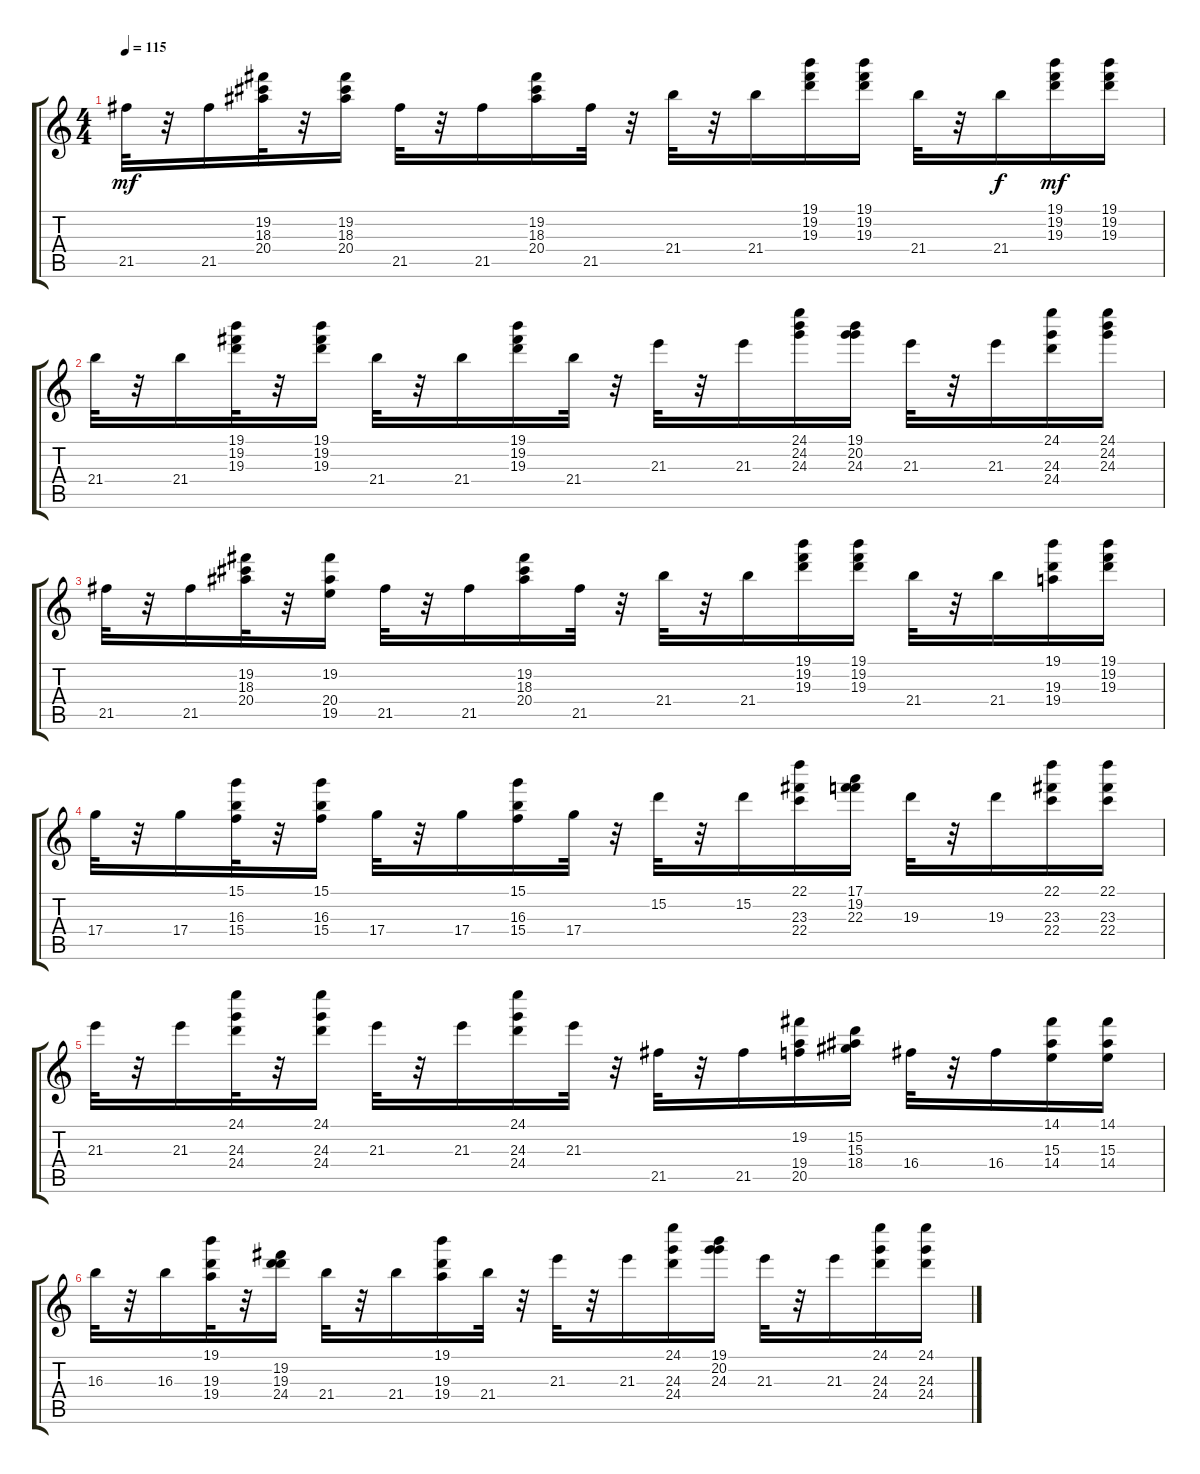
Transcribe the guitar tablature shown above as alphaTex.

\track "" {instrument electricguitarmuted}
\staff {score tabs}
\tuning (E4 B3 G3 D3 A2 E2) {hide}
\ts (4 4)
\tempo 115
\clef g2
\ks c
21.5.32{dy mf} r.32 21.5.16 (19.2 18.3 20.4).32 r.32 (19.2 18.3 20.4).16 21.5.32 r.32 21.5.16 (19.2 18.3 20.4).16 21.5.32 r.32 21.4.32 r.32 21.4.16 (19.1 19.2 19.3).16 (19.1 19.2 19.3).16 21.4.32 r.32 21.4.16{dy f} (19.1 19.2 19.3).16{dy mf} (19.1 19.2 19.3).16 |
21.4.32 r.32 21.4.16 (19.1 19.2 19.3).32 r.32 (19.1 19.2 19.3).16 21.4.32 r.32 21.4.16 (19.1 19.2 19.3).16 21.4.32 r.32 21.3.32 r.32 21.3.16 (24.1 24.2 24.3).16 (19.1 20.2 24.3).16 21.3.32 r.32 21.3.16 (24.1 24.3 24.4).16 (24.1 24.2 24.3).16 |
21.5.32 r.32 21.5.16 (19.2 18.3 20.4).32 r.32 (19.2 20.4 19.5).16 21.5.32 r.32 21.5.16 (19.2 18.3 20.4).16 21.5.32 r.32 21.4.32 r.32 21.4.16 (19.1 19.2 19.3).16 (19.1 19.2 19.3).16 21.4.32 r.32 21.4.16 (19.1 19.3 19.4).16 (19.1 19.2 19.3).16 |
17.4.32 r.32 17.4.16 (15.1 16.3 15.4).32 r.32 (15.1 16.3 15.4).16 17.4.32 r.32 17.4.16 (15.1 16.3 15.4).16 17.4.32 r.32 15.2.32 r.32 15.2.16 (22.1 23.3 22.4).16 (17.1 19.2 22.3).16 19.3.32 r.32 19.3.16 (22.1 23.3 22.4).16 (22.1 23.3 22.4).16 |
21.3.32 r.32 21.3.16 (24.1 24.3 24.4).32 r.32 (24.1 24.3 24.4).16 21.3.32 r.32 21.3.16 (24.1 24.3 24.4).16 21.3.32 r.32 21.5.32 r.32 21.5.16 (19.2 19.4 20.5).16 (15.2 15.3 18.4).16 16.4.32 r.32 16.4.16 (14.1 15.3 14.4).16 (14.1 15.3 14.4).16 |
16.3.32 r.32 16.3.16 (19.1 19.3 19.4).32 r.32 (19.2 19.3 24.4).16 21.4.32 r.32 21.4.16 (19.1 19.3 19.4).16 21.4.32 r.32 21.3.32 r.32 21.3.16 (24.1 24.3 24.4).16 (19.1 20.2 24.3).16 21.3.32 r.32 21.3.16 (24.1 24.3 24.4).16 (24.1 24.3 24.4).16
